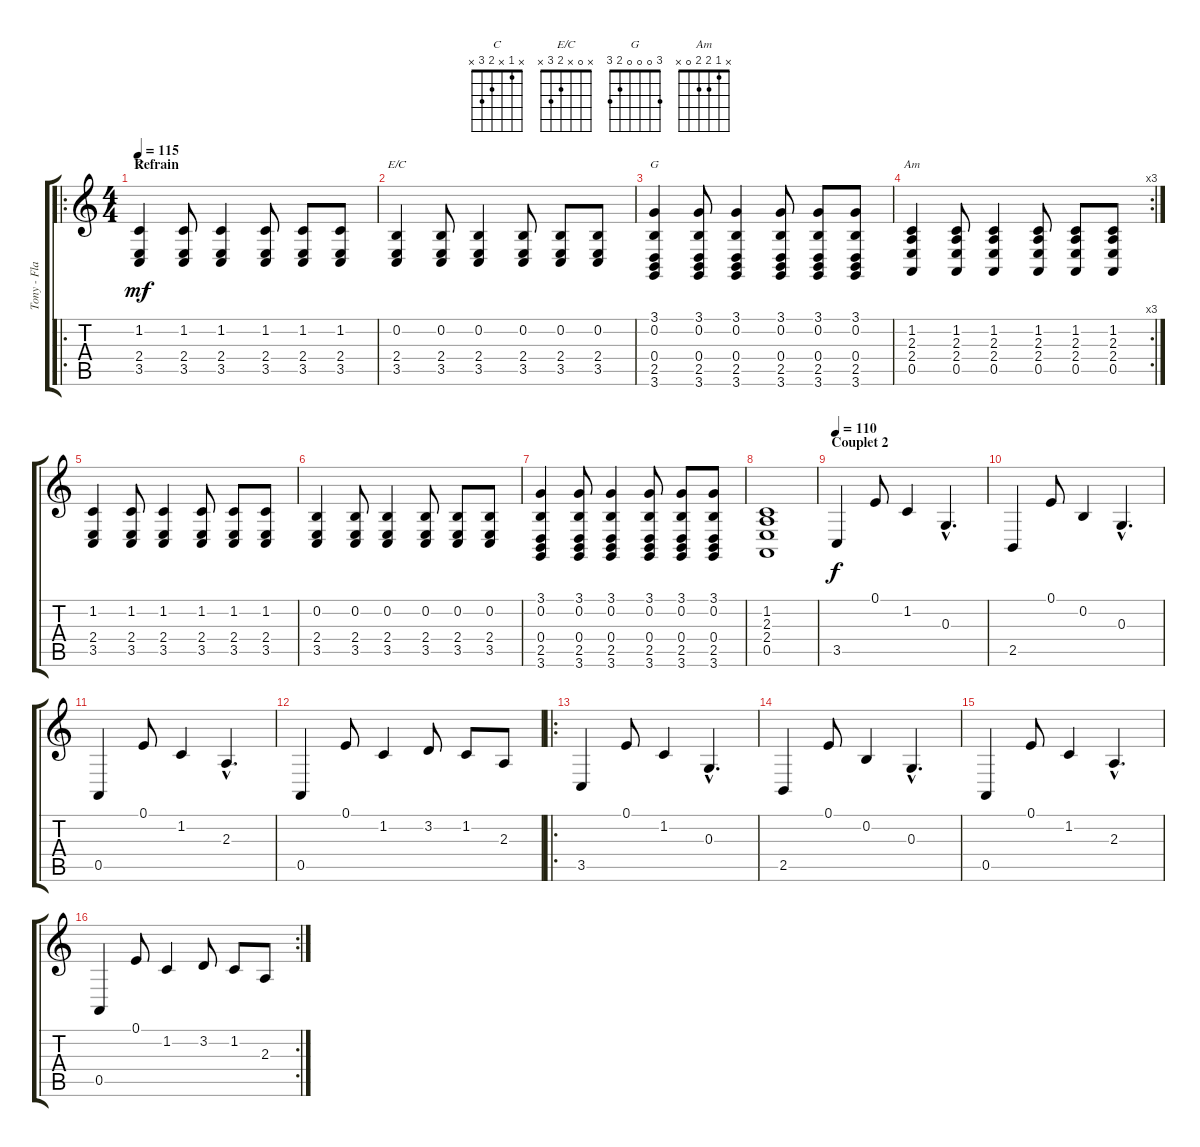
\track ("Tony - Flanger" "Tony - Fla") {instrument fx4atmosphere}
\staff {score tabs}
\tuning (E4 B3 G3 D3 A2 E2) {hide}
\chord ("C" x 1 x 2 3 x)
\chord ("E/C" x 0 x 2 3 x)
\chord ("G" 3 0 0 0 2 3)
\chord ("Am" x 1 2 2 0 x)
\ro
\ts (4 4)
\section ("" "Refrain")
\tempo 115
\clef g2
\ks c
(1.2 2.4 3.5).4{ch "C" dy mf} (1.2 2.4 3.5).8 (1.2 2.4 3.5).4 (1.2 2.4 3.5).8 (1.2 2.4 3.5).8 (1.2 2.4 3.5).8 |
(0.2 2.4 3.5).4{ch "E/C"} (0.2 2.4 3.5).8 (0.2 2.4 3.5).4 (0.2 2.4 3.5).8 (0.2 2.4 3.5).8 (0.2 2.4 3.5).8 |
(3.1 0.2 0.4 2.5 3.6).4{ch "G"} (3.1 0.2 0.4 2.5 3.6).8 (3.1 0.2 0.4 2.5 3.6).4 (3.1 0.2 0.4 2.5 3.6).8 (3.1 0.2 0.4 2.5 3.6).8 (3.1 0.2 0.4 2.5 3.6).8 |
\rc 3
(1.2 2.3 2.4 0.5).4{ch "Am"} (1.2 2.3 2.4 0.5).8 (1.2 2.3 2.4 0.5).4 (1.2 2.3 2.4 0.5).8 (1.2 2.3 2.4 0.5).8 (1.2 2.3 2.4 0.5).8 |
(1.2 2.4 3.5).4 (1.2 2.4 3.5).8 (1.2 2.4 3.5).4 (1.2 2.4 3.5).8 (1.2 2.4 3.5).8 (1.2 2.4 3.5).8 |
(0.2 2.4 3.5).4 (0.2 2.4 3.5).8 (0.2 2.4 3.5).4 (0.2 2.4 3.5).8 (0.2 2.4 3.5).8 (0.2 2.4 3.5).8 |
(3.1 0.2 0.4 2.5 3.6).4 (3.1 0.2 0.4 2.5 3.6).8 (3.1 0.2 0.4 2.5 3.6).4 (3.1 0.2 0.4 2.5 3.6).8 (3.1 0.2 0.4 2.5 3.6).8 (3.1 0.2 0.4 2.5 3.6).8 |
(1.2 2.3 2.4 0.5).1 |
\section ("" "Couplet 2")
\tempo 110
3.5.4{dy f} 0.1.8 1.2.4 0.3{hac}.4{d} |
2.5.4 0.1.8 0.2.4 0.3{hac}.4{d} |
0.5.4 0.1.8 1.2.4 2.3{hac}.4{d} |
0.5.4 0.1.8 1.2.4 3.2.8 1.2.8 2.3.8 |
\ro
3.5.4 0.1.8 1.2.4 0.3{hac}.4{d} |
2.5.4 0.1.8 0.2.4 0.3{hac}.4{d} |
0.5.4 0.1.8 1.2.4 2.3{hac}.4{d} |
\rc 2
0.5.4 0.1.8 1.2.4 3.2.8 1.2.8 2.3.8
